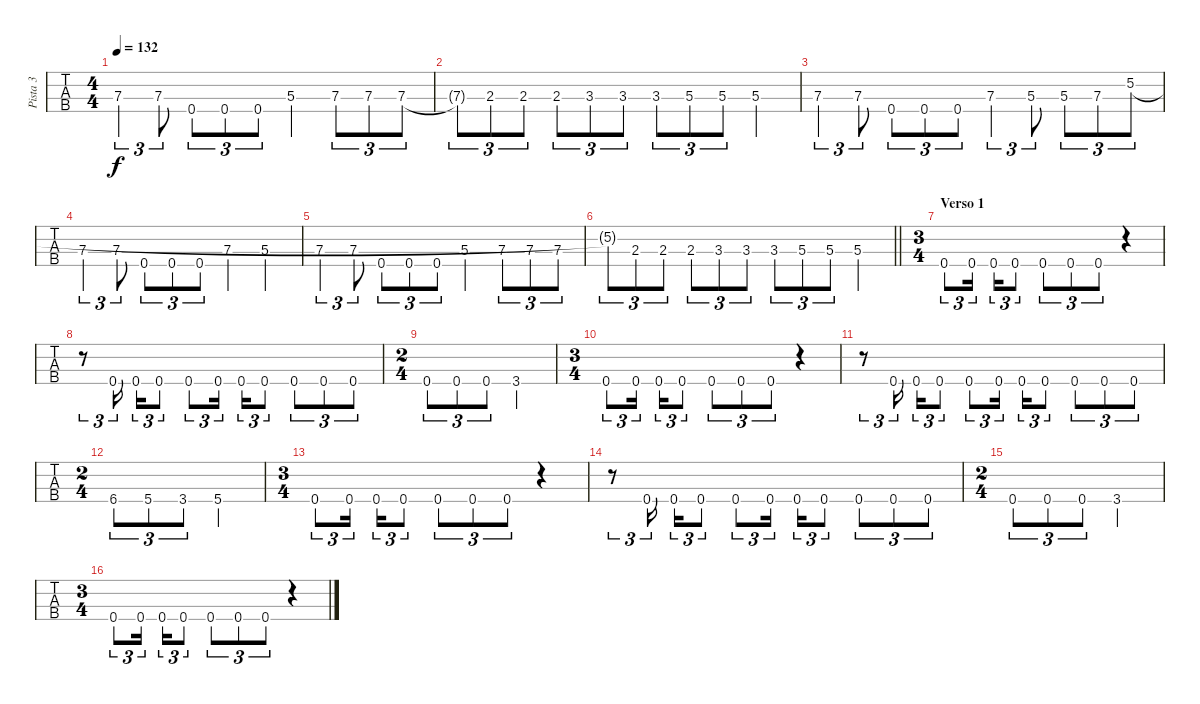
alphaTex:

\track ("Pista 3" "Pista 3") {instrument electricbassfinger}
\staff {tabs}
\tuning (Eb2 Bb1 F1 C1) {hide}
\ts (4 4)
\tempo 132
\clef f4
\ks c
7.3.4{tu (3 2) dy f} 7.3.8{tu (3 2)} 0.4.8{tu (3 2)} 0.4.8{tu (3 2)} 0.4.8{tu (3 2)} 5.3.4 7.3.8{tu (3 2)} 7.3.8{tu (3 2)} 7.3.8{tu (3 2)} |
7.3{t}.8{tu (3 2)} 2.3.8{tu (3 2)} 2.3.8{tu (3 2)} 2.3.8{tu (3 2)} 3.3.8{tu (3 2)} 3.3.8{tu (3 2)} 3.3.8{tu (3 2)} 5.3.8{tu (3 2)} 5.3.8{tu (3 2)} 5.3.4 |
7.3.4{tu (3 2)} 7.3.8{tu (3 2)} 0.4.8{tu (3 2)} 0.4.8{tu (3 2)} 0.4.8{tu (3 2)} 7.3.4{tu (3 2)} 5.3.8{tu (3 2)} 5.3.8{tu (3 2)} 7.3.8{tu (3 2)} 5.2.8{tu (3 2)} |
7.3.4{tu (3 2)} 7.3.8{tu (3 2)} 0.4.8{tu (3 2)} 0.4.8{tu (3 2)} 0.4.8{tu (3 2)} 7.3.4 5.3.4 |
7.3.4{tu (3 2)} 7.3.8{tu (3 2)} 0.4.8{tu (3 2)} 0.4.8{tu (3 2)} 0.4.8{tu (3 2)} 5.3.4 7.3.8{tu (3 2)} 7.3.8{tu (3 2)} 7.3.8{tu (3 2)} |
\barLineRight lightlight
5.2{t}.8{tu (3 2)} 2.3.8{tu (3 2)} 2.3.8{tu (3 2)} 2.3.8{tu (3 2)} 3.3.8{tu (3 2)} 3.3.8{tu (3 2)} 3.3.8{tu (3 2)} 5.3.8{tu (3 2)} 5.3.8{tu (3 2)} 5.3.4 |
\ts (3 4)
\section ("" "Verso 1")
0.4.8{tu (3 2)} 0.4.16{tu (3 2) beam splitsecondary} 0.4.16{tu (3 2)} 0.4.8{tu (3 2)} 0.4.8{tu (3 2)} 0.4.8{tu (3 2)} 0.4.8{tu (3 2)} r.4 |
r.8{tu (3 2)} 0.4.16{tu (3 2) beam splitsecondary} 0.4.16{tu (3 2)} 0.4.8{tu (3 2)} 0.4.8{tu (3 2)} 0.4.16{tu (3 2) beam splitsecondary} 0.4.16{tu (3 2)} 0.4.8{tu (3 2)} 0.4.8{tu (3 2)} 0.4.8{tu (3 2)} 0.4.8{tu (3 2)} |
\ts (2 4)
0.4.8{tu (3 2)} 0.4.8{tu (3 2)} 0.4.8{tu (3 2)} 3.4.4 |
\ts (3 4)
0.4.8{tu (3 2)} 0.4.16{tu (3 2) beam splitsecondary} 0.4.16{tu (3 2)} 0.4.8{tu (3 2)} 0.4.8{tu (3 2)} 0.4.8{tu (3 2)} 0.4.8{tu (3 2)} r.4 |
r.8{tu (3 2)} 0.4.16{tu (3 2) beam splitsecondary} 0.4.16{tu (3 2)} 0.4.8{tu (3 2)} 0.4.8{tu (3 2)} 0.4.16{tu (3 2) beam splitsecondary} 0.4.16{tu (3 2)} 0.4.8{tu (3 2)} 0.4.8{tu (3 2)} 0.4.8{tu (3 2)} 0.4.8{tu (3 2)} |
\ts (2 4)
6.4.8{tu (3 2)} 5.4.8{tu (3 2)} 3.4.8{tu (3 2)} 5.4.4 |
\ts (3 4)
0.4.8{tu (3 2)} 0.4.16{tu (3 2) beam splitsecondary} 0.4.16{tu (3 2)} 0.4.8{tu (3 2)} 0.4.8{tu (3 2)} 0.4.8{tu (3 2)} 0.4.8{tu (3 2)} r.4 |
r.8{tu (3 2)} 0.4.16{tu (3 2) beam splitsecondary} 0.4.16{tu (3 2)} 0.4.8{tu (3 2)} 0.4.8{tu (3 2)} 0.4.16{tu (3 2) beam splitsecondary} 0.4.16{tu (3 2)} 0.4.8{tu (3 2)} 0.4.8{tu (3 2)} 0.4.8{tu (3 2)} 0.4.8{tu (3 2)} |
\ts (2 4)
0.4.8{tu (3 2)} 0.4.8{tu (3 2)} 0.4.8{tu (3 2)} 3.4.4 |
\ts (3 4)
0.4.8{tu (3 2)} 0.4.16{tu (3 2) beam splitsecondary} 0.4.16{tu (3 2)} 0.4.8{tu (3 2)} 0.4.8{tu (3 2)} 0.4.8{tu (3 2)} 0.4.8{tu (3 2)} r.4
